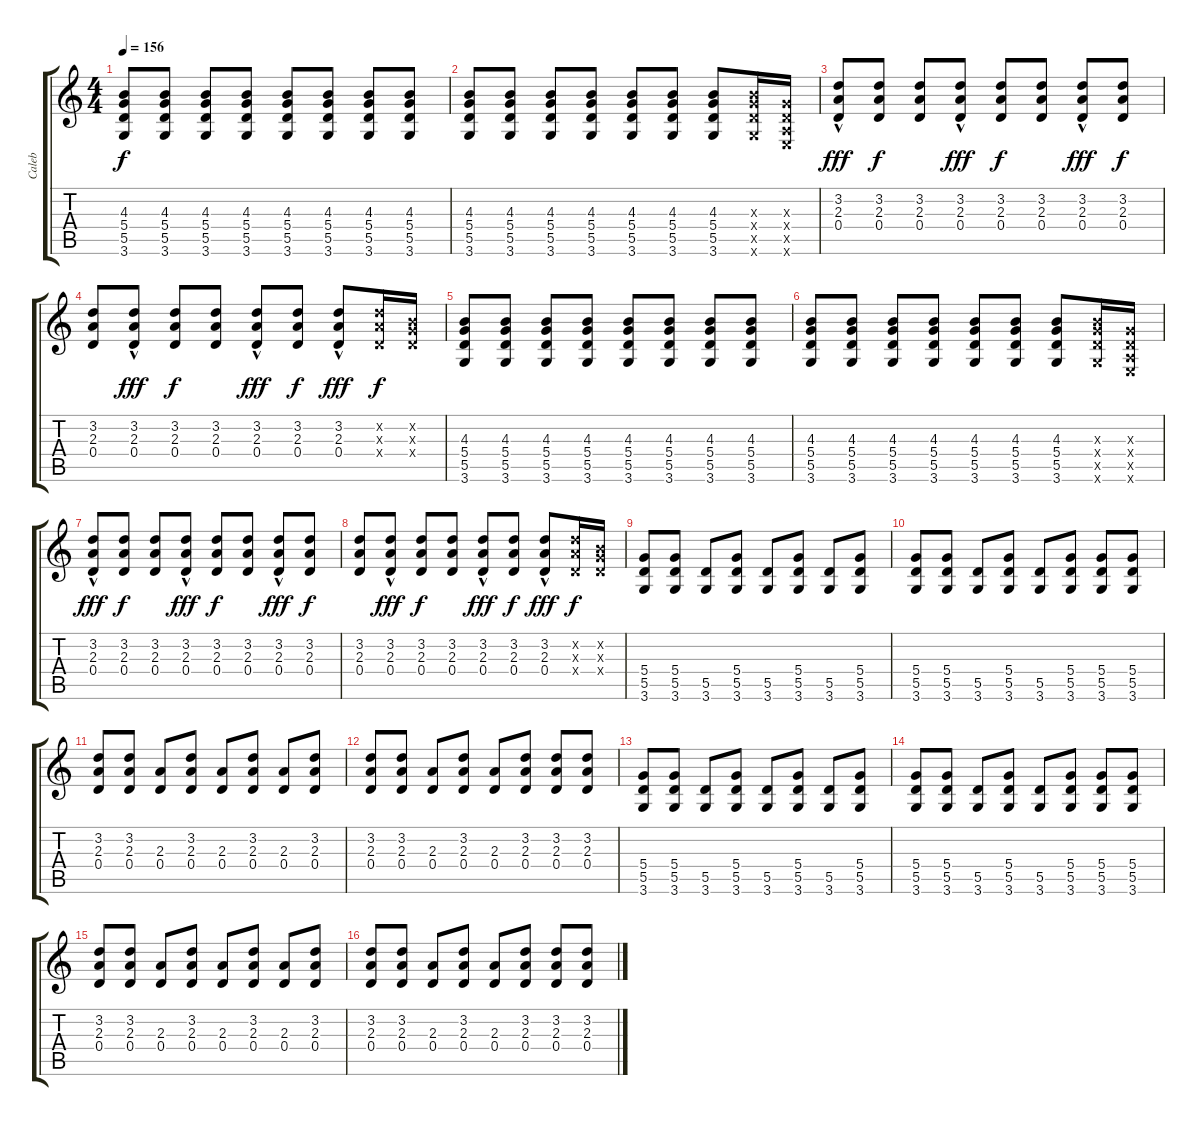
\track ("Caleb" "Caleb") {instrument electricguitarclean}
\staff {score tabs}
\tuning (E4 B3 G3 D3 A2 E2) {hide}
\ts (4 4)
\tempo 156
\clef g2
\ks c
(4.3 5.4 5.5 3.6).8{dy f} (4.3 5.4 5.5 3.6).8 (4.3 5.4 5.5 3.6).8 (4.3 5.4 5.5 3.6).8 (4.3 5.4 5.5 3.6).8 (4.3 5.4 5.5 3.6).8 (4.3 5.4 5.5 3.6).8 (4.3 5.4 5.5 3.6).8 |
(4.3 5.4 5.5 3.6).8 (4.3 5.4 5.5 3.6).8 (4.3 5.4 5.5 3.6).8 (4.3 5.4 5.5 3.6).8 (4.3 5.4 5.5 3.6).8 (4.3 5.4 5.5 3.6).8 (4.3 5.4 5.5 3.6).8 (4.3{x} 5.4{x} 5.5{x} 3.6{x}).16 (0.3{x} 0.4{x} 0.5{x} 0.6{x}).16 |
(3.2{hac} 2.3{hac} 0.4{hac}).8{dy fff} (3.2 2.3 0.4).8{dy f} (3.2 2.3 0.4).8 (3.2{hac} 2.3{hac} 0.4{hac}).8{dy fff} (3.2 2.3 0.4).8{dy f} (3.2 2.3 0.4).8 (3.2{hac} 2.3{hac} 0.4{hac}).8{dy fff} (3.2 2.3 0.4).8{dy f} |
(3.2 2.3 0.4).8 (3.2{hac} 2.3{hac} 0.4{hac}).8{dy fff} (3.2 2.3 0.4).8{dy f} (3.2 2.3 0.4).8 (3.2{hac} 2.3{hac} 0.4{hac}).8{dy fff} (3.2 2.3 0.4).8{dy f} (3.2{hac} 2.3{hac} 0.4{hac}).8{dy fff} (3.2{x} 2.3{x} 0.4{x}).16{dy f} (0.2{x} 0.3{x} 0.4{x}).16 |
(4.3 5.4 5.5 3.6).8 (4.3 5.4 5.5 3.6).8 (4.3 5.4 5.5 3.6).8 (4.3 5.4 5.5 3.6).8 (4.3 5.4 5.5 3.6).8 (4.3 5.4 5.5 3.6).8 (4.3 5.4 5.5 3.6).8 (4.3 5.4 5.5 3.6).8 |
(4.3 5.4 5.5 3.6).8 (4.3 5.4 5.5 3.6).8 (4.3 5.4 5.5 3.6).8 (4.3 5.4 5.5 3.6).8 (4.3 5.4 5.5 3.6).8 (4.3 5.4 5.5 3.6).8 (4.3 5.4 5.5 3.6).8 (4.3{x} 5.4{x} 5.5{x} 3.6{x}).16 (0.3{x} 0.4{x} 0.5{x} 0.6{x}).16 |
(3.2{hac} 2.3{hac} 0.4{hac}).8{dy fff} (3.2 2.3 0.4).8{dy f} (3.2 2.3 0.4).8 (3.2{hac} 2.3{hac} 0.4{hac}).8{dy fff} (3.2 2.3 0.4).8{dy f} (3.2 2.3 0.4).8 (3.2{hac} 2.3{hac} 0.4{hac}).8{dy fff} (3.2 2.3 0.4).8{dy f} |
(3.2 2.3 0.4).8 (3.2{hac} 2.3{hac} 0.4{hac}).8{dy fff} (3.2 2.3 0.4).8{dy f} (3.2 2.3 0.4).8 (3.2{hac} 2.3{hac} 0.4{hac}).8{dy fff} (3.2 2.3 0.4).8{dy f} (3.2{hac} 2.3{hac} 0.4{hac}).8{dy fff} (3.2{x} 2.3{x} 0.4{x}).16{dy f} (0.2{x} 0.3{x} 0.4{x}).16 |
(5.4 5.5 3.6).8 (5.4 5.5 3.6).8 (5.5 3.6).8 (5.4 5.5 3.6).8 (5.5 3.6).8 (5.4 5.5 3.6).8 (5.5 3.6).8 (5.4 5.5 3.6).8 |
(5.4 5.5 3.6).8 (5.4 5.5 3.6).8 (5.5 3.6).8 (5.4 5.5 3.6).8 (5.5 3.6).8 (5.4 5.5 3.6).8 (5.4 5.5 3.6).8 (5.4 5.5 3.6).8 |
(3.2 2.3 0.4).8 (3.2 2.3 0.4).8 (2.3 0.4).8 (3.2 2.3 0.4).8 (2.3 0.4).8 (3.2 2.3 0.4).8 (2.3 0.4).8 (3.2 2.3 0.4).8 |
(3.2 2.3 0.4).8 (3.2 2.3 0.4).8 (2.3 0.4).8 (3.2 2.3 0.4).8 (2.3 0.4).8 (3.2 2.3 0.4).8 (3.2 2.3 0.4).8 (3.2 2.3 0.4).8 |
(5.4 5.5 3.6).8 (5.4 5.5 3.6).8 (5.5 3.6).8 (5.4 5.5 3.6).8 (5.5 3.6).8 (5.4 5.5 3.6).8 (5.5 3.6).8 (5.4 5.5 3.6).8 |
(5.4 5.5 3.6).8 (5.4 5.5 3.6).8 (5.5 3.6).8 (5.4 5.5 3.6).8 (5.5 3.6).8 (5.4 5.5 3.6).8 (5.4 5.5 3.6).8 (5.4 5.5 3.6).8 |
(3.2 2.3 0.4).8 (3.2 2.3 0.4).8 (2.3 0.4).8 (3.2 2.3 0.4).8 (2.3 0.4).8 (3.2 2.3 0.4).8 (2.3 0.4).8 (3.2 2.3 0.4).8 |
(3.2 2.3 0.4).8 (3.2 2.3 0.4).8 (2.3 0.4).8 (3.2 2.3 0.4).8 (2.3 0.4).8 (3.2 2.3 0.4).8 (3.2 2.3 0.4).8 (3.2 2.3 0.4).8
